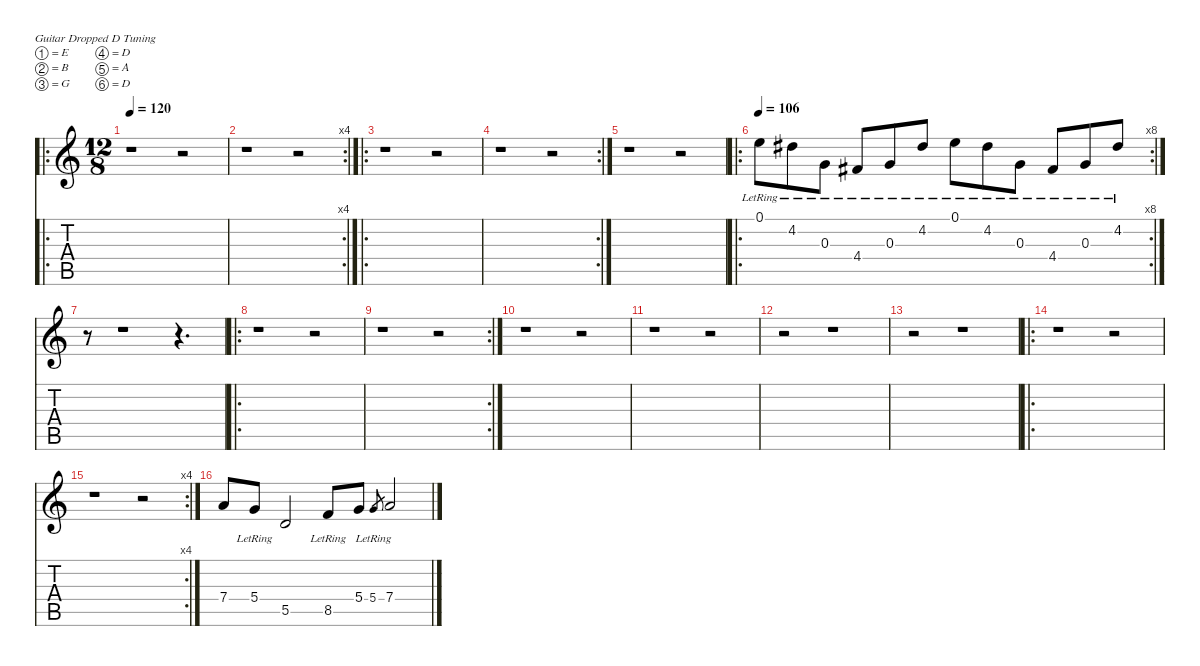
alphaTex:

\defaultSystemsLayout 4
\hideDynamics
\bracketExtendMode nobrackets
\singleTrackTrackNamePolicy hidden
\multiTrackTrackNamePolicy hidden
\firstSystemTrackNameMode fullname
\firstSystemTrackNameOrientation horizontal
\otherSystemsTrackNameOrientation horizontal
\track ("Acoustic 1" "el.guit.") {instrument electricguitarclean}
\staff {score tabs}
\tuning (E4 B3 G3 D3 A2 D2)
\ro
\ts (12 8)
\tempo 120
\clef g2
\ks c
r.1{dy f beam Down} r.2{beam Down} |
\rc 4
r.1{beam Down} r.2{beam Down} |
\ro
r.1{beam Down} r.2{beam Down} |
\rc 2
r.1{beam Down} r.2{beam Down} |
r.1{beam Down} r.2{beam Down} |
\ro
\rc 8
\tempo 106
0.1{lr}.8{beam Down} 4.2{lr acc #}.8{beam Down} 0.3{lr}.8{beam Down} 4.4{lr acc #}.8{beam Up} 0.3{lr}.8{beam Up} 4.2{lr acc #}.8{beam Up} 0.1{lr}.8{beam Down} 4.2{lr acc #}.8{beam Down} 0.3{lr}.8{beam Down} 4.4{lr acc #}.8{beam Up} 0.3{lr}.8{beam Up} 4.2{lr acc #}.8{beam Up} |
r.8{beam Down} r.1{beam Down} r.4{d beam Down} |
\ro
\tempo (106 hide)
r.1{beam Down} r.2{beam Down} |
\rc 2
r.1{beam Down} r.2{beam Down} |
r.1{beam Down} r.2{beam Down} |
r.1{beam Down} r.2{beam Down} |
r.2{beam Down} r.1{beam Down} |
r.2{beam Down} r.1{beam Down} |
\ro
r.1{beam Down} r.2{beam Down} |
\rc 4
r.1{beam Down} r.2{beam Down} |
7.4.8{beam Up} 5.4{lr}.8{beam Up} 5.5.2{beam Up} 8.5{lr}.8{beam Up} 5.4.8{beam Up} 5.4{lr}.8{gr dy mf beam Up} 7.4{lr}.2{dy f beam Up}
